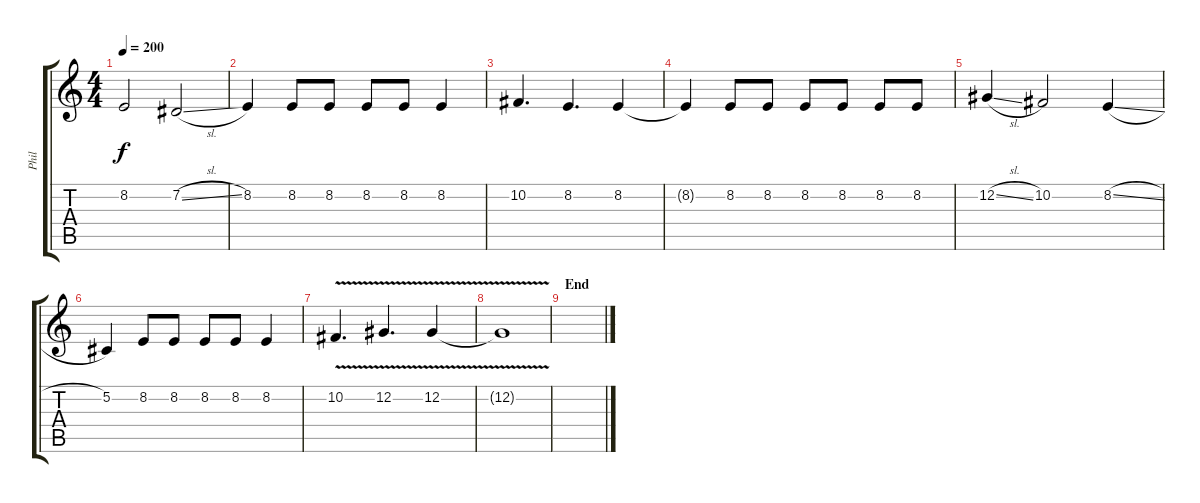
\track ("Phil" "Phil") {instrument violin}
\staff {score tabs}
\tuning (Db4 Ab3 E3 B2 Gb2 Db2) {hide}
\ts (4 4)
\tempo 200
\clef g2
\ks c
8.2.2{dy f} 7.2{sl}.2 |
8.2.4 8.2.8 8.2.8 8.2.8 8.2.8 8.2.4 |
10.2.4{d} 8.2.4{d} 8.2.4 |
8.2{t}.4 8.2.8 8.2.8 8.2.8 8.2.8 8.2.8 8.2.8 |
12.2{sl}.4 10.2.2 8.2{sl}.4 |
5.2.4 8.2.8 8.2.8 8.2.8 8.2.8 8.2.4 |
10.2{v}.4{d} 12.2{v}.4{d} 12.2{v}.4 |
12.2{t}.1 |
\section ("" "End")
